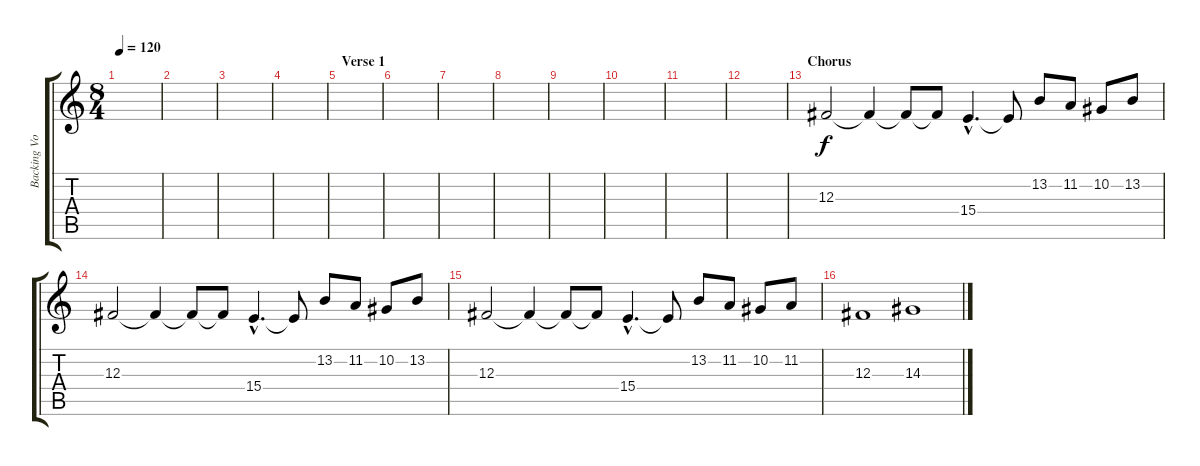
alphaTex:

\track ("Backing Vocals" "Backing Vo") {instrument pad4choir}
\staff {score tabs}
\tuning (Eb4 Bb3 Gb3 Db3 Ab2 Eb2) {hide}
\ts (8 4)
\tempo 120
\clef g2
\ks c
|
|
|
|
\section ("" "Verse 1")
|
|
|
|
|
|
|
|
\section ("" "Chorus")
12.3.2 12.3{t}.4 12.3{t}.8 12.3{t}.8 15.4{hac}.4{d} 15.4{t}.8 13.2.8 11.2.8 10.2.8 13.2.8 |
12.3.2 12.3{t}.4 12.3{t}.8 12.3{t}.8 15.4{hac}.4{d} 15.4{t}.8 13.2.8 11.2.8 10.2.8 13.2.8 |
12.3.2 12.3{t}.4 12.3{t}.8 12.3{t}.8 15.4{hac}.4{d} 15.4{t}.8 13.2.8 11.2.8 10.2.8 11.2.8 |
12.3.1 14.3.1
